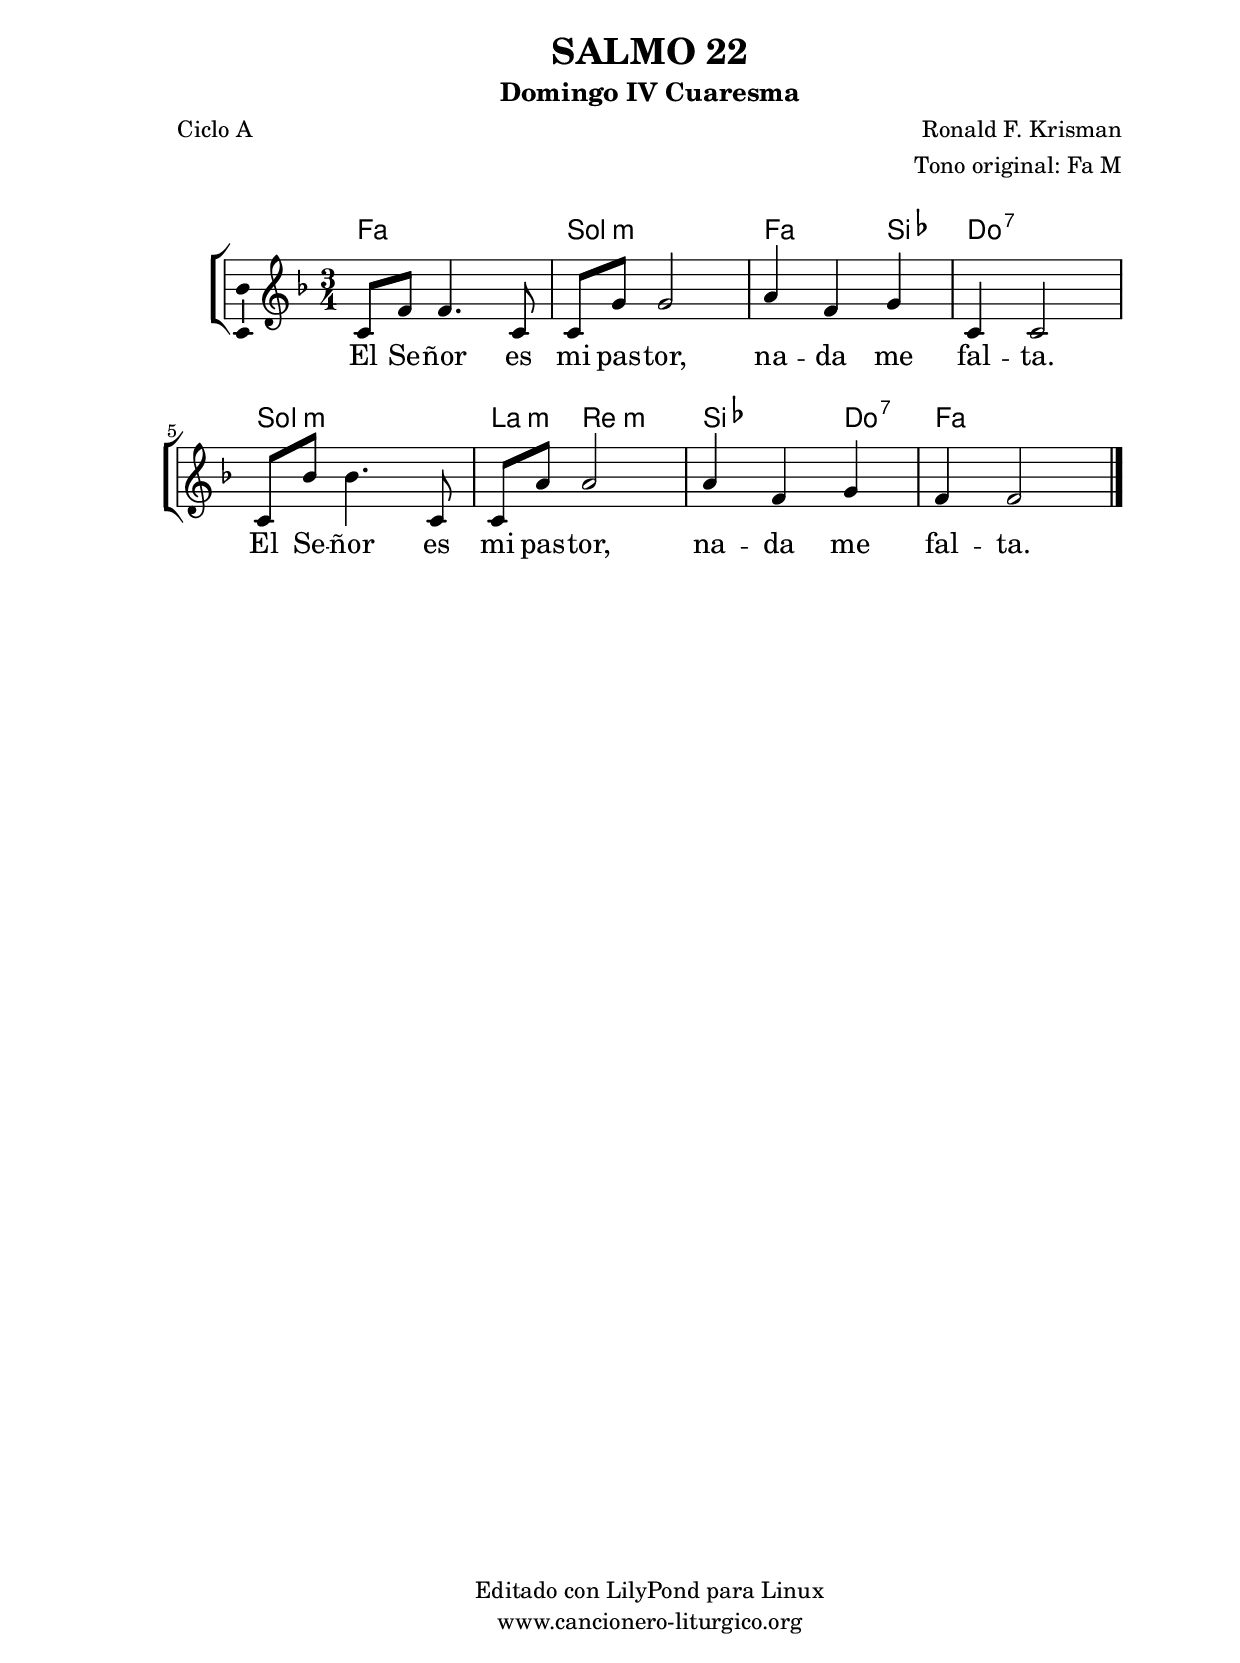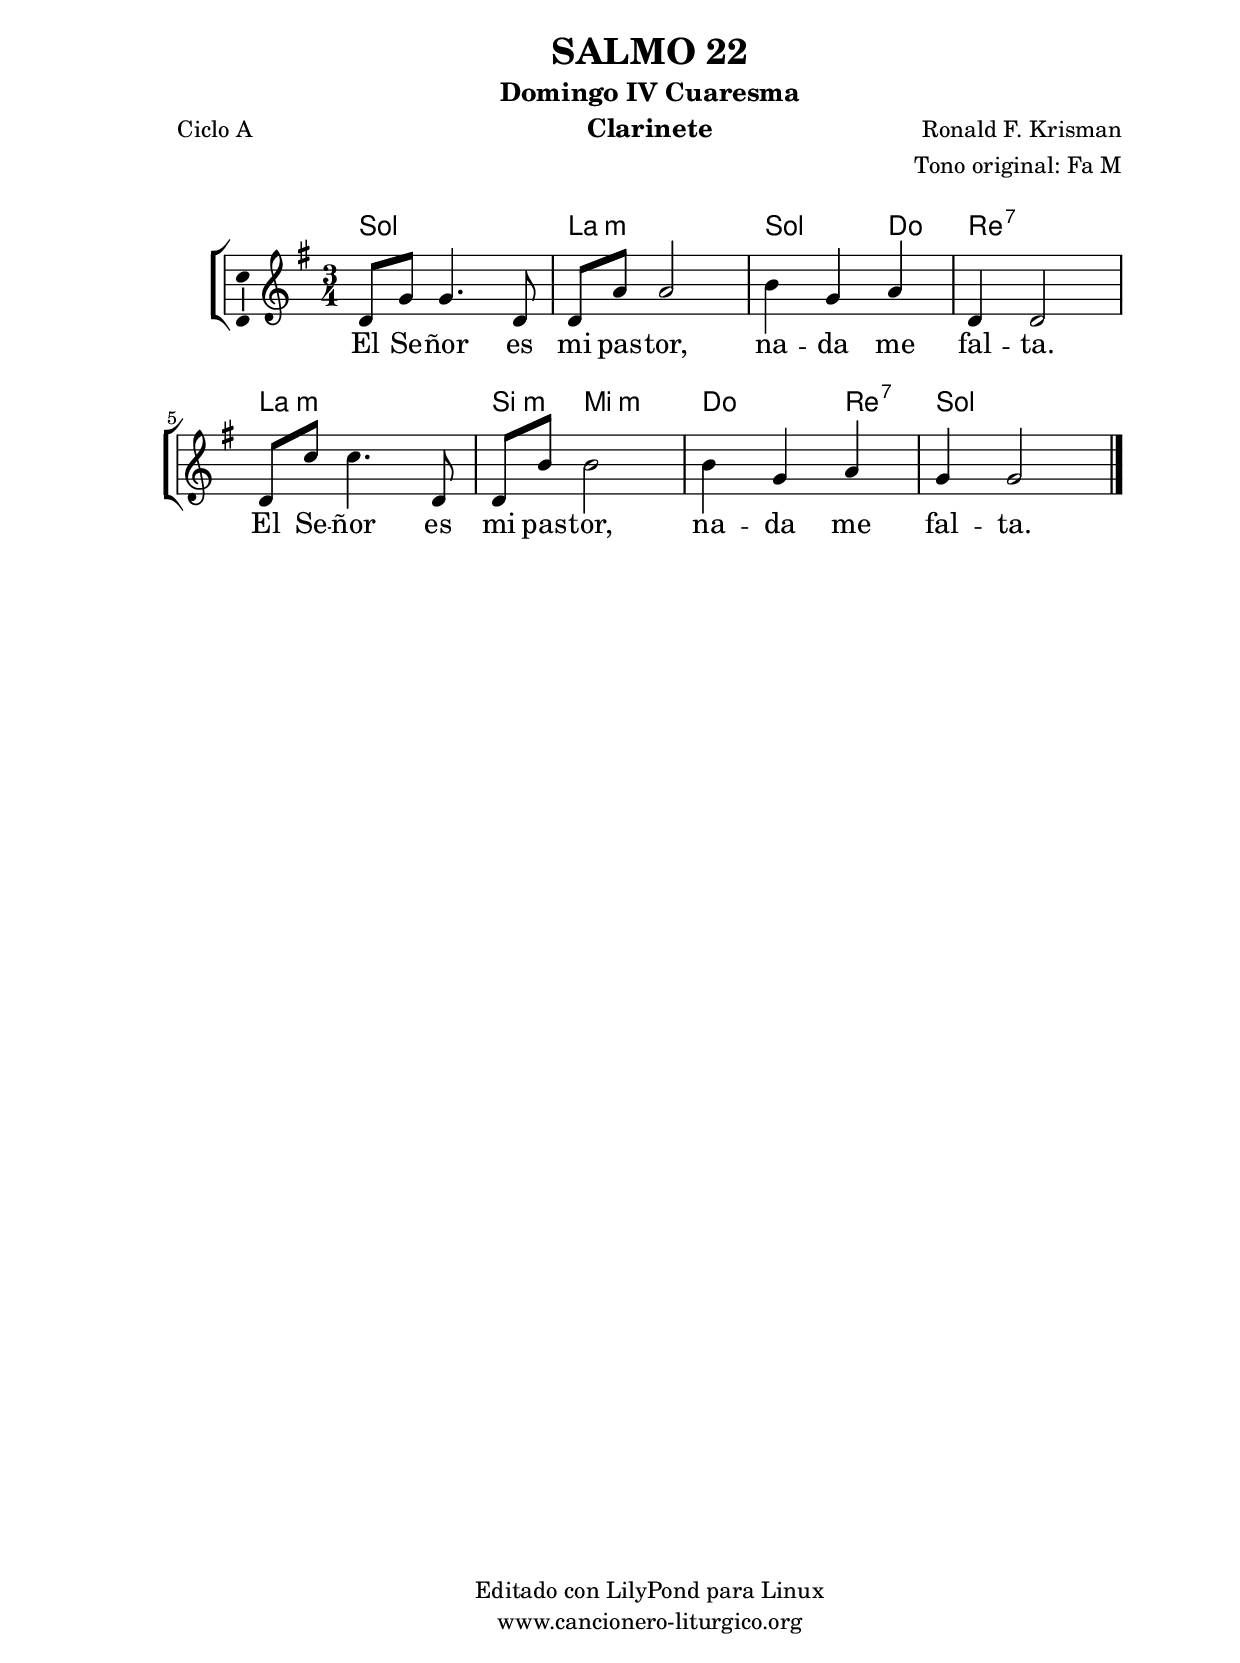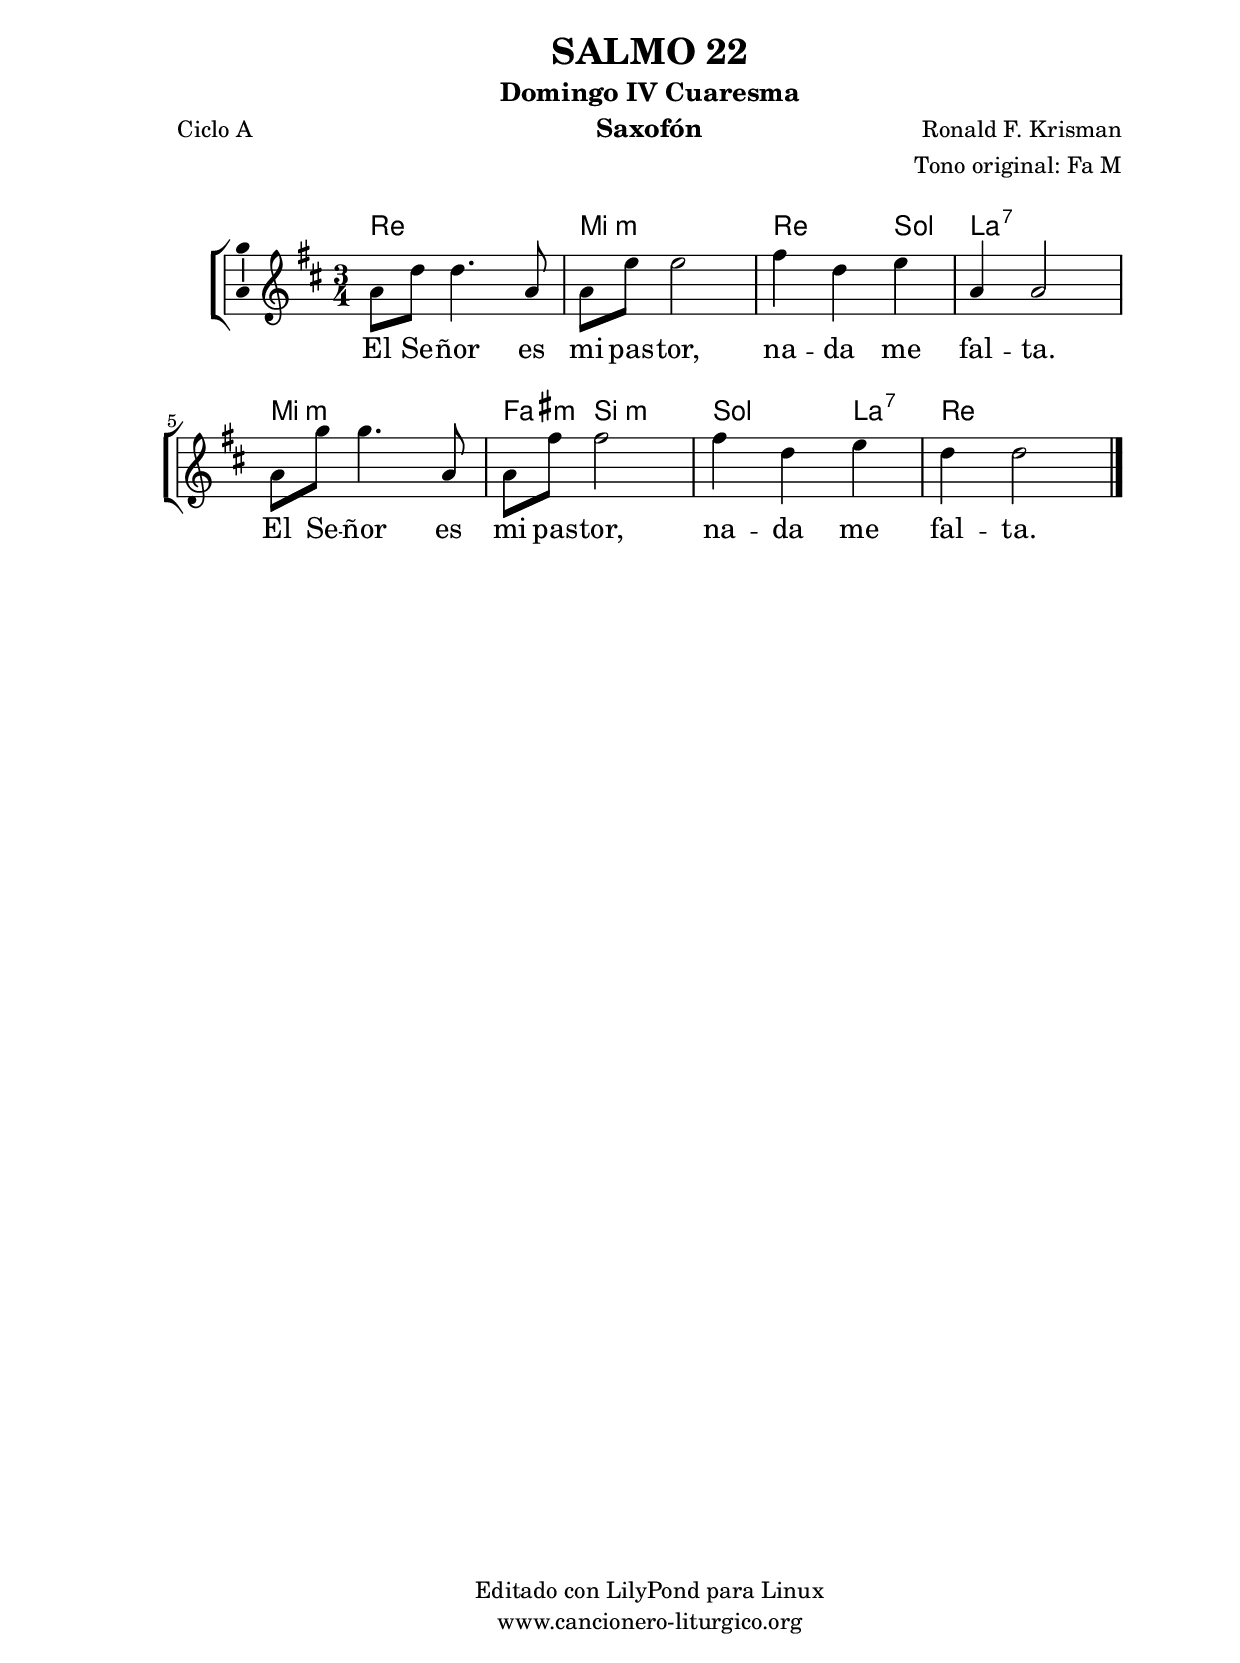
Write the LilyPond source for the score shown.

%
%para convertir .midi en .wav:
%timidity filename.midi -Ow -o finename.wav
%
%
%Para convertir de .wav a .mp3:
%lame -h -m j filename.wav
%
%
%para escuchar el midi:
%timidity nombrefichero.midi
%


%versión de lilypond para la que se ha escrito esta partitura:
\version "2.16.0"

	%Tamaño papel
	#(set-default-paper-size "a4")
	%Tamaño partitura
	#(set-global-staff-size 20)
	%No responde al pulsar sobre una nota
	#(ly:set-option 'point-and-click #f)

%parámetros del encabezamiento:
\header {
	title = "SALMO 22"
	subtitle = "Domingo IV Cuaresma"
	composer = "Ronald F. Krisman"
	poet = "Ciclo A"
	meter = ""
	arranger = "Tono original: Fa M"
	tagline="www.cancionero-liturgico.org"
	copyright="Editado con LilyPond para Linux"
	tiempo = "Pascua"
	usos = "Salmo"
	letra = "El Señor es mi pastor, nada me falta."
	}

%parámetros asociados al papel:
\paper  {
	oddHeaderMarkup = \markup {\fill-line { \on-the-fly #not-first-page \fromproperty #'header:title \on-the-fly #not-first-page \fromproperty #'header:composer }}
	evenHeaderMarkup = \markup {\fill-line { \fromproperty #'header:composer \fromproperty #'header:title }}
	#(set-paper-size "a4")
	print-page-number = ##f
	first-page-number = 1
	print-first-page-number = ##f
%	head-separation = 3.0 \cm
	top-margin = 2.0 \cm
	bottom-margin = 0.5\cm
%%%	bottom-margin = -1.0\cm
	left-margin = 3.0 \cm
	line-width = 16.0 \cm 
	indent = 8\mm
	interscoreline = 2.\mm
	between-system-space = 15\mm
%	para que las partituras no llenen la hoja:
	ragged-bottom = ##t
%	idem para la última hoja:
	ragged-last-bottom = ##f
%	para que las partituras llenen el ancho del papel:
	ragged-last = ##f
	after-title-space = 2.5 \cm
%page-count=1
%system-count=1

	%Flexible Vertical Spacing
%	markup-markup-spacing =
%	#'((basic-distance . 15) (minimum-distance . 15) (padding . 3))
	markup-system-spacing =
	#'((basic-distance . 15) (minimum-distance . 15) (padding . 3))
	system-system-spacing =
	#'((basic-distance . 15) (minimum-distance . 15) (padding . 3))
	score-system-spacing =
	#'((basic-distance . 15) (minimum-distance . 15) (padding . 5))
%	top-system-spacing = % header
%	#'((basic-distance . 8) (minimum-distance . 0) (padding . 3))
%	top-markup-spacing =
%	#'((basic-distance . 20) (minimum-distance . 20) (padding . 3))
	last-bottom-spacing = % footer
	#'((basic-distance . 5) (minimum-distance . 5) (padding . 3))
%	score-markup-spacing =
%	#'((basic-distance . 16) (minimum-distance . 13) (padding . 3))

	}


%parámetros que afectan a toda la partitura:
global =  {
	%clave de sol (G):
	\clef G
	%armadura:
%%%	\transpose ees c
	\key f \major
	\tempo 4=79
	\set Score.tempoHideNote = ##t
	}


acordes = {
	\italianChords
	\chordmode {
%%%	\transpose ees c
{

f2. g:m f2 bes4 c2.:7
g2.:m a4:m d2:m bes2 c4:7 f2.

	}
	}
}


melodia = 
%%%	\transpose ees c
{
	\relative c'{

\time 3/4
c8 f f4. c8
c8 g' g2
a4 f4 g
c,4 c2
c8 bes' bes4. c,8
c8 a' a2
a4 f g
f4 f2

%\bar "||"
%\break

	\bar "|."
	}
	}


texto = \lyricmode {
El Se -- ñor es mi pas -- tor,
na -- da me fal -- ta.
El Se -- ñor es mi pas -- tor,
na -- da me fal -- ta.
	}


acordesStaff = \context ChordNames = acordesStaff <<
	\set chordChanges = ##t
	\acordes
	>>


vozStaff = \context Voice = vozStaff
\with {\consists "Ambitus_engraver"}
<<
%	\set Staff.instrumentName = ""
%	\set Staff.shortInstrumentName = ""
%	\set Staff.midiInstrument = #"clarinet"
%	\set Staff.midiInstrument = #"cello"
%	\set Staff.midiInstrument = #"flute"
	\set Staff.midiInstrument = #"electric guitar (jazz)"
%	\set Staff.midiInstrument = #"english horn"
%	\set Staff.midiInstrument = #"violin"
%	\set Staff.midiInstrument = #"glockenspiel"
	\set Staff.midiMinimumVolume = #0.7
	\set Staff.midiMaximumVolume = #0.9
	\global
	\melodia
	>>


textoStaff = \context Lyrics = textoStaff <<
	\lyricsto vozStaff \texto
	>>

\book {
	\score {
		\context ChoirStaff {
			\override StaffGroup.SystemStartBracket #'collapse-height = #1
			\override Score.SystemStartBar #'collapse-height = #1
			<<
			\acordesStaff
			\vozStaff
			\textoStaff
			>>
			}
		\layout {
	    		\context {
				\Lyrics
				\override LyricText #'font-size = #2
				}
	   		 \context {
				\Score
				%fontSize = #3
				\override StaffSymbol #'staff-space = #(magstep +3)
				%\override Beam #'thickness = #0.55
				%\override SpacingSpanner #'spacing-increment = #1.0
				%\override Slur #'height-limit = #1.5
				}
			}
		}
	\score {
		\unfoldRepeats
		\context ChoirStaff {
			<<
			\acordesStaff
			\vozStaff
			>>
			}
		\midi {
	  		\context {
	  			\Score
				tempoWholesPerMinute = #(ly:make-moment 70 4)
				}
			}
		}
	}

%Partitura para clarinete
#(define output-suffix "C")
\book {
	\header{
		instrument = "Clarinete"
		}
	\score {
		\context ChoirStaff {
			\override StaffGroup.SystemStartBracket #'collapse-height = #1
			\override Score.SystemStartBar #'collapse-height = #1
\transpose c d
			<<
			\acordesStaff
			\vozStaff
			\textoStaff
			>>
			}
		\layout {
	    		\context {
				\Lyrics
				\override LyricText #'font-size = #2
				}
	   		 \context {
				\Score
				%fontSize = #3
				\override StaffSymbol #'staff-space = #(magstep +3)
				%\override Beam #'thickness = #0.55
				%\override SpacingSpanner #'spacing-increment = #1.0
				%\override Slur #'height-limit = #1.5
				}
			}
		}
	}

%Partitura para saxofón
#(define output-suffix "S")
\book {
	\header{
		instrument = "Saxofón"
		}
	\score {
		\context ChoirStaff {
			\override StaffGroup.SystemStartBracket #'collapse-height = #1
			\override Score.SystemStartBar #'collapse-height = #1
\transpose c a
			<<
			\acordesStaff
			\vozStaff
			\textoStaff
			>>
			}
		\layout {
	    		\context {
				\Lyrics
				\override LyricText #'font-size = #2
				}
	   		 \context {
				\Score
				%fontSize = #3
				\override StaffSymbol #'staff-space = #(magstep +3)
				%\override Beam #'thickness = #0.55
				%\override SpacingSpanner #'spacing-increment = #1.0
				%\override Slur #'height-limit = #1.5
				}
			}
		}
	}

